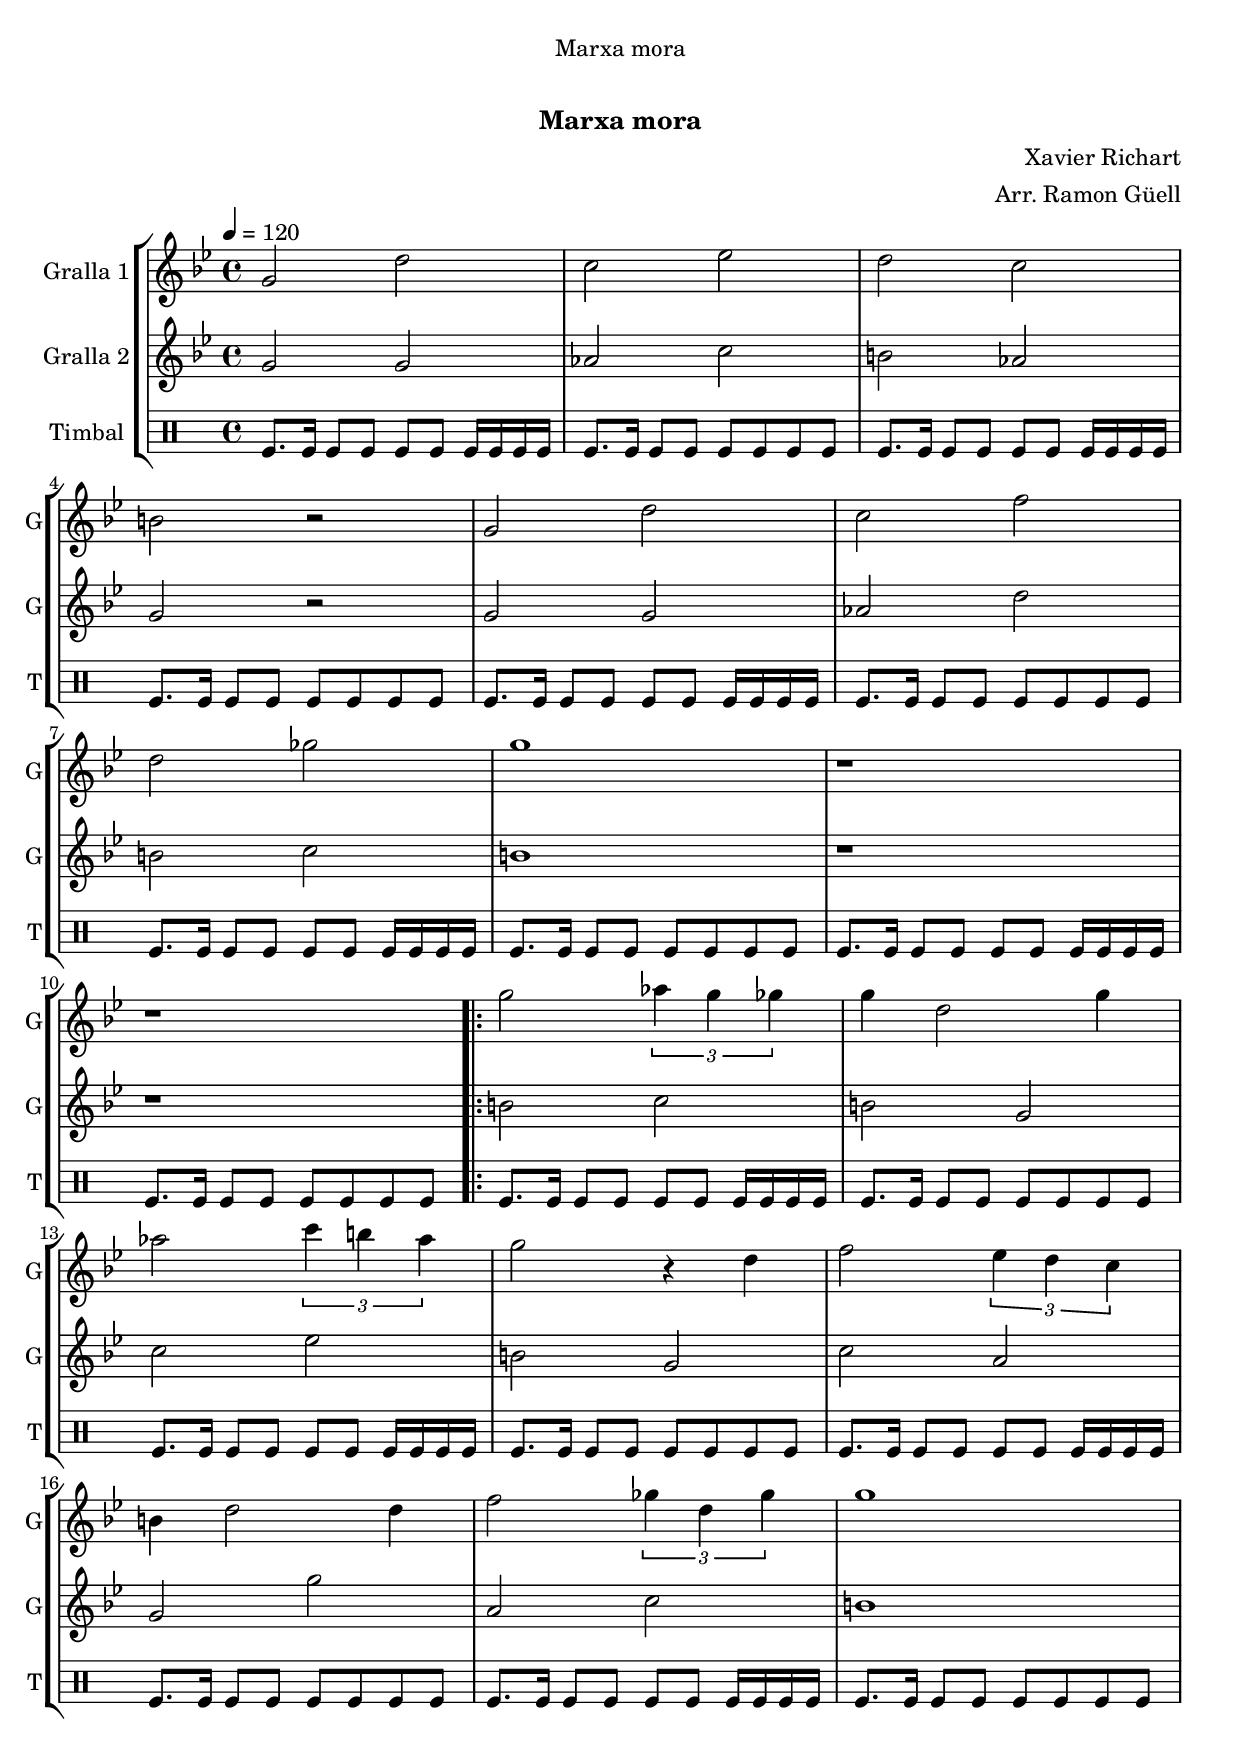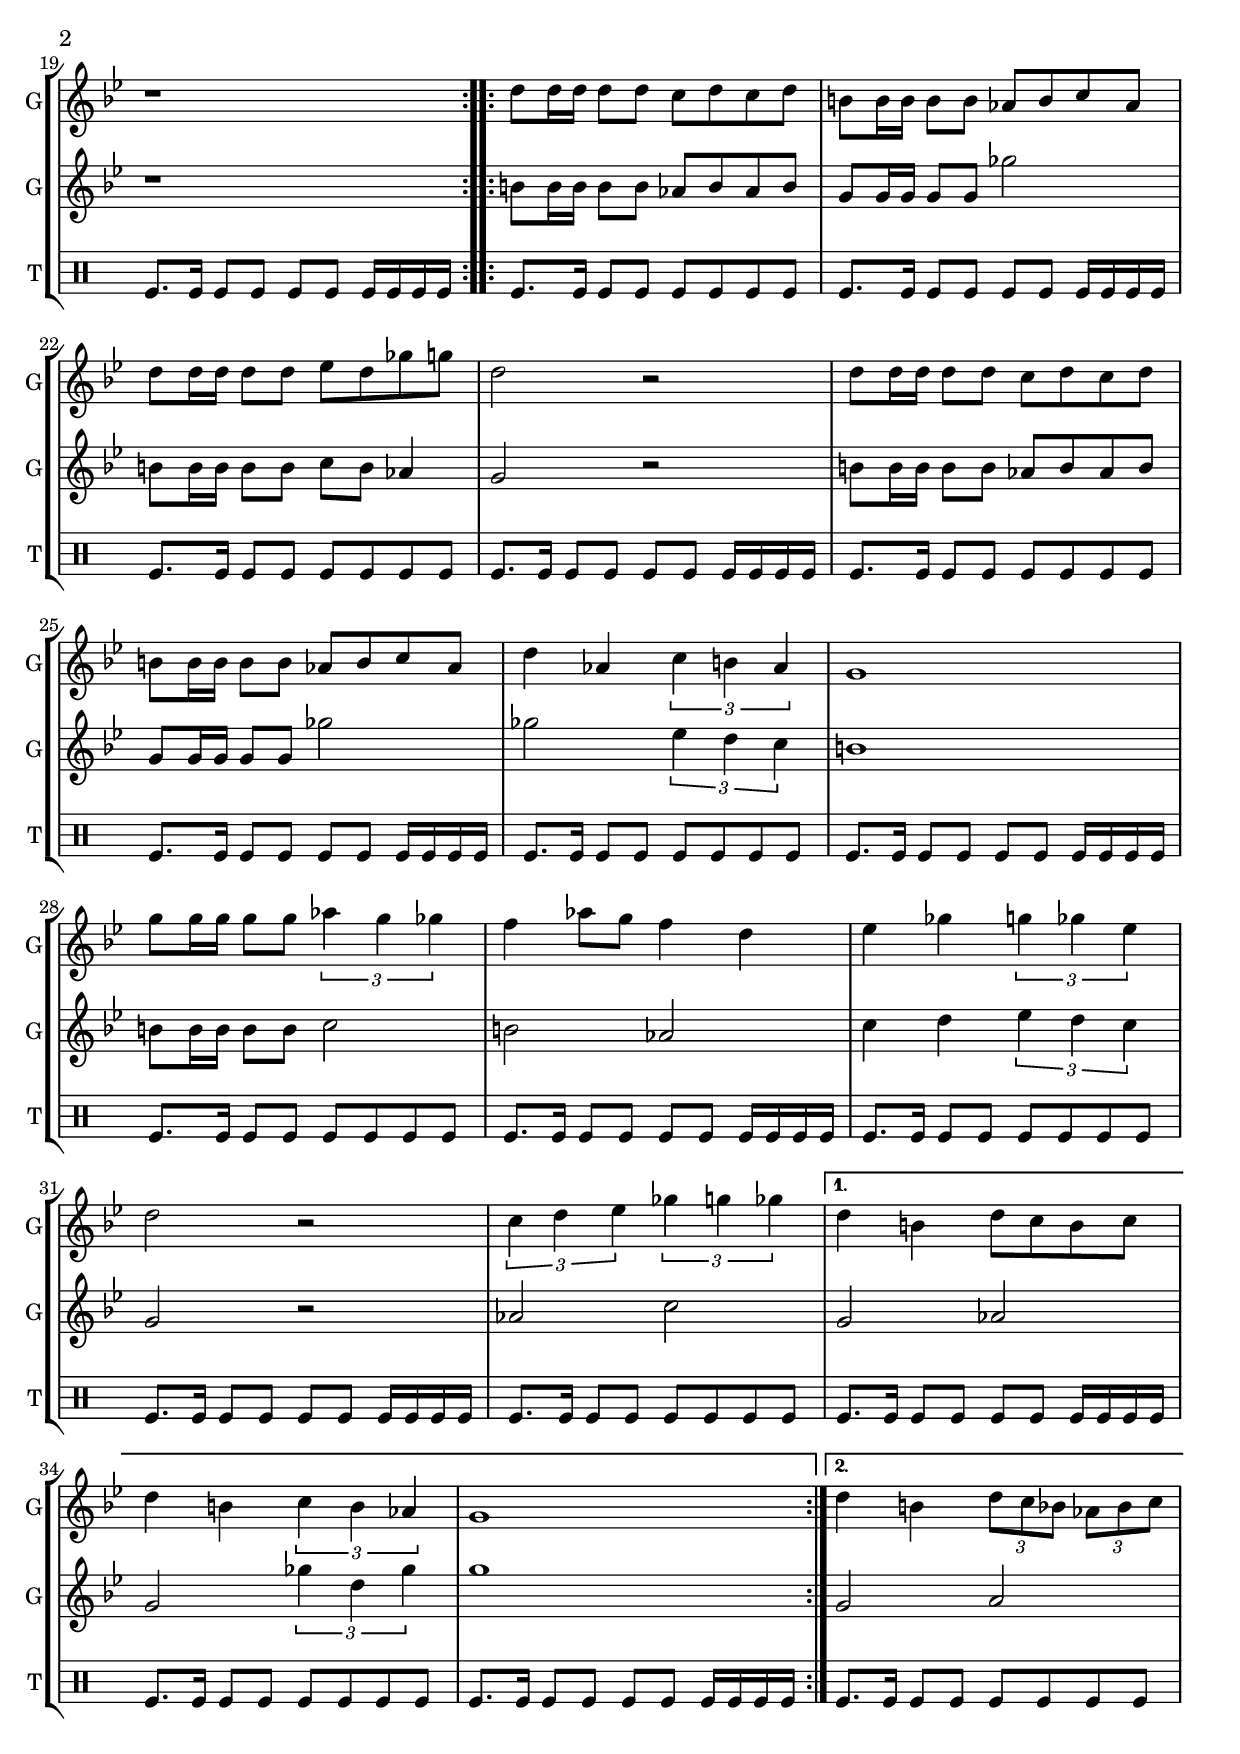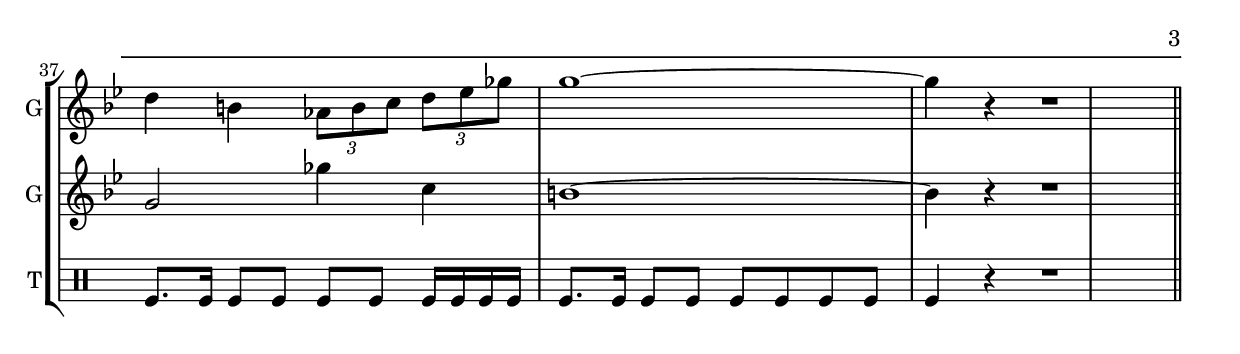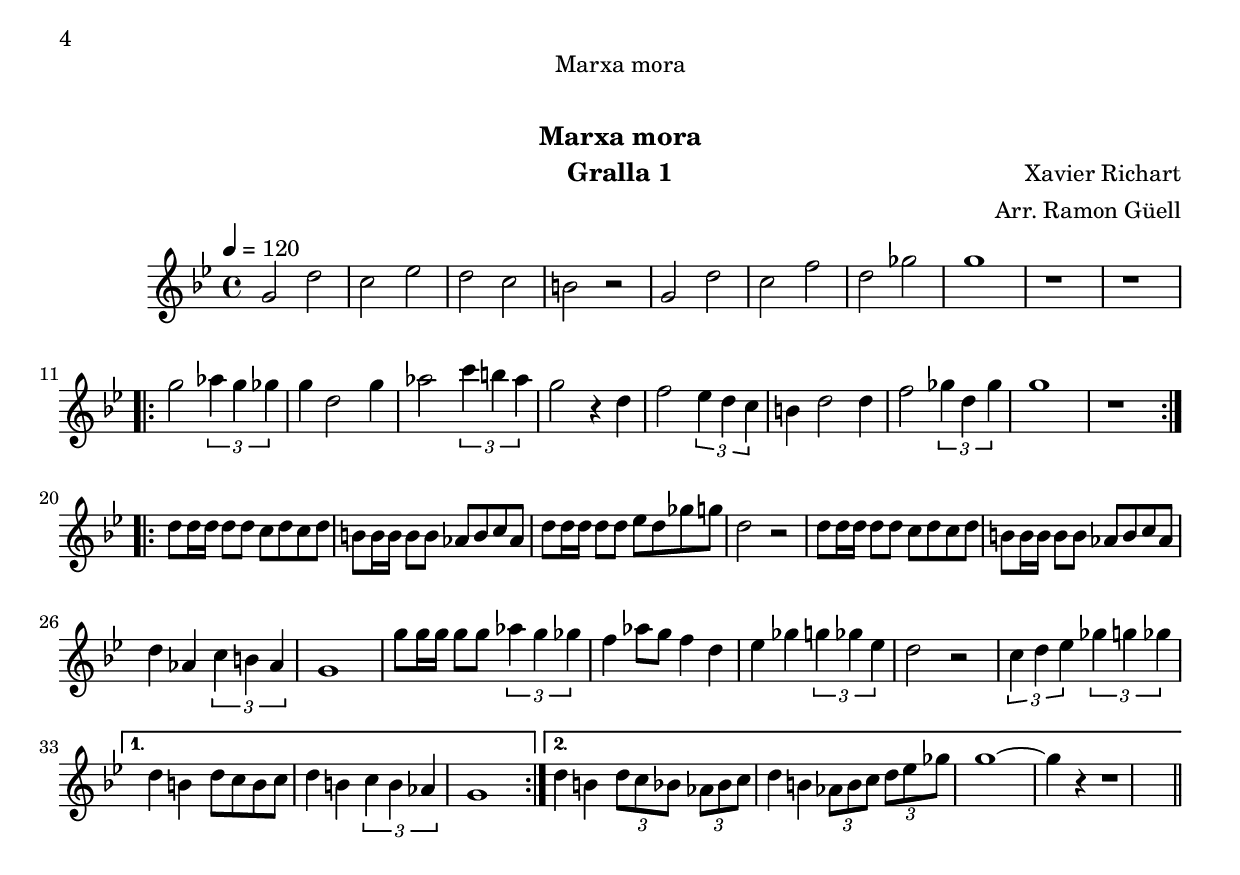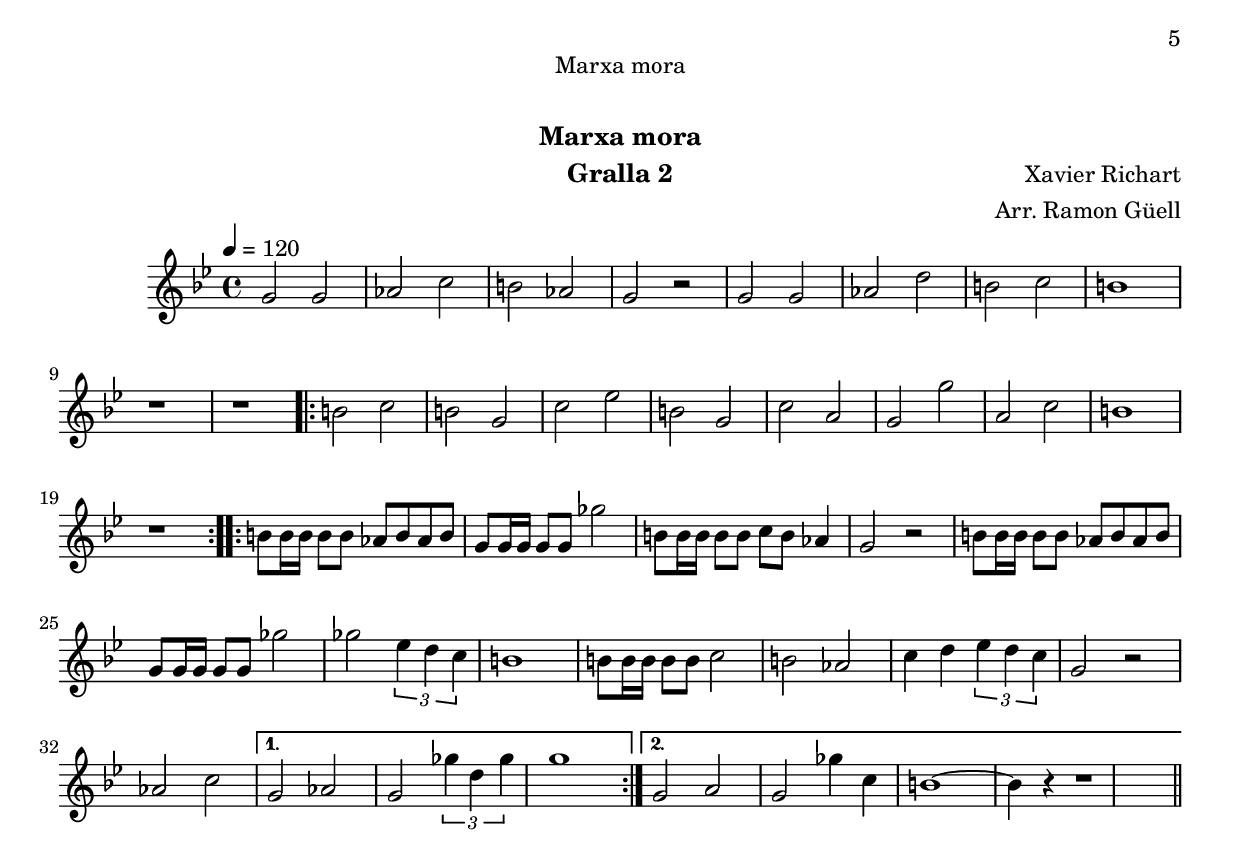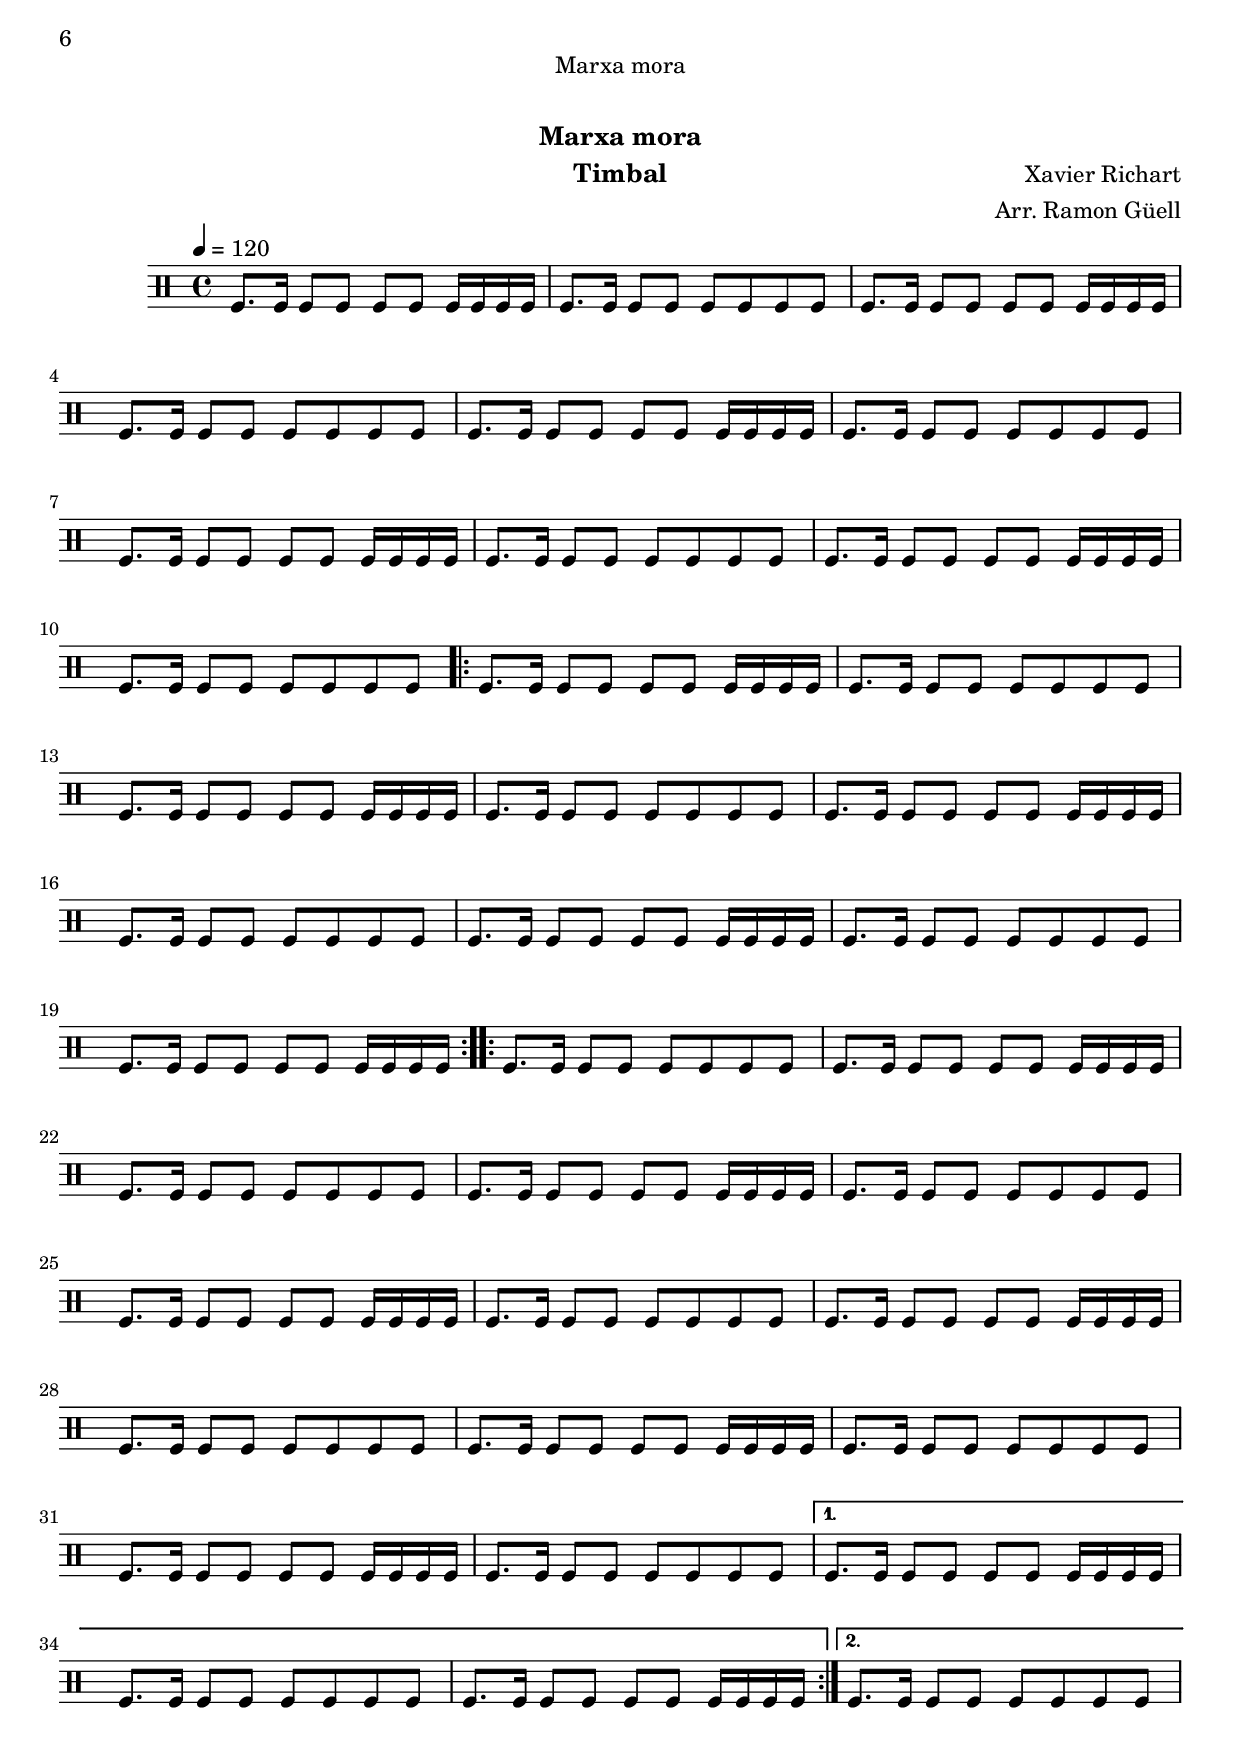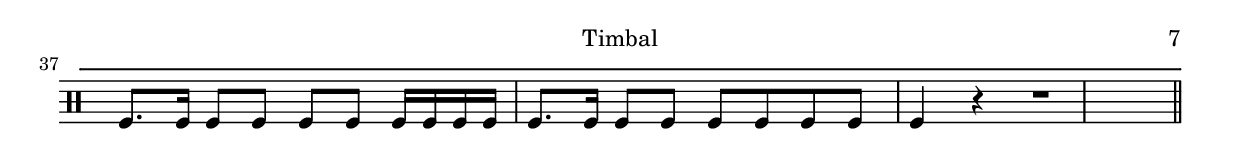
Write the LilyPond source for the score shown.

\version "2.16.0"

\header {
  dedication="Marxa mora"
  title="  "
  subtitle="Marxa mora"
  subsubtitle=""
  poet=""
  meter=""
  piece=""
  composer="Xavier Richart"
  arranger="Arr. Ramon Güell"
  opus=""
  instrument=""
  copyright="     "
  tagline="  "
}

liniaroAa =
\relative g'
{
  \tempo 4=120
  \clef treble
  \key bes \major
  \time 4/4
  g2 d'  |
  c2 ees  |
  d2 c  |
  b2 r  |
  %05
  g2 d'  |
  c2 f  |
  d2 ges  |
  g1  |
  r1  |
  %10
  r1  |
  \repeat volta 2 { g2 \times 2/3 { aes4 g ges }  |
  g4 d2 g4  |
  aes2 \times 2/3 { c4 b aes }  |
  g2 r4 d  |
  %15
  f2 \times 2/3 { ees4 d c }  |
  b4 d2 d4  |
  f2 \times 2/3 { ges4 d ges }  |
  g1  |
  r1  | }
  %20
  \repeat volta 2 { d8 d16 d d8 d c d c d  |
  b8 b16 b b8 b aes b c aes  |
  d8 d16 d d8 d ees d ges g  |
  d2 r  |
  d8 d16 d d8 d c d c d  |
  %25
  b8 b16 b b8 b aes b c aes  |
  d4 aes \times 2/3 { c b aes }  |
  g1  |
  g'8 g16 g g8 g \times 2/3 { aes4 g ges }  |
  f4 aes8 g f4 d  |
  %30
  ees4 ges \times 2/3 { g ges ees }  |
  d2 r  |
  \times 2/3 { c4 d ees } \times 2/3 { ges g ges } }
  \alternative { { d4 b d8 c b c  |
  d4 b \times 2/3 { c b aes }  |
  %35
  g1 }
  { d'4 b \times 2/3 { d8 c bes } \times 2/3 { aes bes c }  |
  d4 b \times 2/3 { aes8 b c } \times 2/3 { d ees ges }  |
  g1 ~  |
  g4 r r1 } } \bar "||" % troigo!
}

liniaroAb =
\relative g'
{
  \tempo 4=120
  \clef treble
  \key bes \major
  \time 4/4
  g2 g  |
  aes2 c  |
  b2 aes  |
  g2 r  |
  %05
  g2 g  |
  aes2 d  |
  b2 c  |
  b1  |
  r1  |
  %10
  r1  |
  \repeat volta 2 { b2 c  |
  b2 g  |
  c2 ees  |
  b2 g  |
  %15
  c2 a  |
  g2 g'  |
  a,2 c  |
  b1  |
  r1  | }
  %20
  \repeat volta 2 { b8 b16 b b8 b aes b aes b  |
  g8 g16 g g8 g ges'2  |
  b,8 b16 b b8 b c b aes4  |
  g2 r  |
  b8 b16 b b8 b aes b aes b  |
  %25
  g8 g16 g g8 g ges'2  |
  ges2 \times 2/3 { ees4 d c }  |
  b1  |
  b8 b16 b b8 b c2  |
  b2 aes  |
  %30
  c4 d \times 2/3 { ees d c }  |
  g2 r  |
  aes2 c }
  \alternative { { g2 aes  |
  g2 \times 2/3 { ges'4 d ges }  |
  %35
  g1 }
  { g,2 a  |
  g2 ges'4 c,  |
  b1 ~  |
  b4 r r1 } } \bar "||" % troigo!
}

liniaroAc =
\drummode
{
  \tempo 4=120
  \time 4/4
  tomfl8. tomfl16 tomfl8 tomfl tomfl tomfl tomfl16 tomfl tomfl tomfl  |
  tomfl8. tomfl16 tomfl8 tomfl tomfl tomfl tomfl tomfl  |
  tomfl8. tomfl16 tomfl8 tomfl tomfl tomfl tomfl16 tomfl tomfl tomfl  |
  tomfl8. tomfl16 tomfl8 tomfl tomfl tomfl tomfl tomfl  |
  %05
  tomfl8. tomfl16 tomfl8 tomfl tomfl tomfl tomfl16 tomfl tomfl tomfl  |
  tomfl8. tomfl16 tomfl8 tomfl tomfl tomfl tomfl tomfl  |
  tomfl8. tomfl16 tomfl8 tomfl tomfl tomfl tomfl16 tomfl tomfl tomfl  |
  tomfl8. tomfl16 tomfl8 tomfl tomfl tomfl tomfl tomfl  |
  tomfl8. tomfl16 tomfl8 tomfl tomfl tomfl tomfl16 tomfl tomfl tomfl  |
  %10
  tomfl8. tomfl16 tomfl8 tomfl tomfl tomfl tomfl tomfl  |
  \repeat volta 2 { tomfl8. tomfl16 tomfl8 tomfl tomfl tomfl tomfl16 tomfl tomfl tomfl  |
  tomfl8. tomfl16 tomfl8 tomfl tomfl tomfl tomfl tomfl  |
  tomfl8. tomfl16 tomfl8 tomfl tomfl tomfl tomfl16 tomfl tomfl tomfl  |
  tomfl8. tomfl16 tomfl8 tomfl tomfl tomfl tomfl tomfl  |
  %15
  tomfl8. tomfl16 tomfl8 tomfl tomfl tomfl tomfl16 tomfl tomfl tomfl  |
  tomfl8. tomfl16 tomfl8 tomfl tomfl tomfl tomfl tomfl  |
  tomfl8. tomfl16 tomfl8 tomfl tomfl tomfl tomfl16 tomfl tomfl tomfl  |
  tomfl8. tomfl16 tomfl8 tomfl tomfl tomfl tomfl tomfl  |
  tomfl8. tomfl16 tomfl8 tomfl tomfl tomfl tomfl16 tomfl tomfl tomfl  | }
  %20
  \repeat volta 2 { tomfl8. tomfl16 tomfl8 tomfl tomfl tomfl tomfl tomfl  |
  tomfl8. tomfl16 tomfl8 tomfl tomfl tomfl tomfl16 tomfl tomfl tomfl  |
  tomfl8. tomfl16 tomfl8 tomfl tomfl tomfl tomfl tomfl  |
  tomfl8. tomfl16 tomfl8 tomfl tomfl tomfl tomfl16 tomfl tomfl tomfl  |
  tomfl8. tomfl16 tomfl8 tomfl tomfl tomfl tomfl tomfl  |
  %25
  tomfl8. tomfl16 tomfl8 tomfl tomfl tomfl tomfl16 tomfl tomfl tomfl  |
  tomfl8. tomfl16 tomfl8 tomfl tomfl tomfl tomfl tomfl  |
  tomfl8. tomfl16 tomfl8 tomfl tomfl tomfl tomfl16 tomfl tomfl tomfl  |
  tomfl8. tomfl16 tomfl8 tomfl tomfl tomfl tomfl tomfl  |
  tomfl8. tomfl16 tomfl8 tomfl tomfl tomfl tomfl16 tomfl tomfl tomfl  |
  %30
  tomfl8. tomfl16 tomfl8 tomfl tomfl tomfl tomfl tomfl  |
  tomfl8. tomfl16 tomfl8 tomfl tomfl tomfl tomfl16 tomfl tomfl tomfl  |
  tomfl8. tomfl16 tomfl8 tomfl tomfl tomfl tomfl tomfl }
  \alternative { { tomfl8. tomfl16 tomfl8 tomfl tomfl tomfl tomfl16 tomfl tomfl tomfl  |
  tomfl8. tomfl16 tomfl8 tomfl tomfl tomfl tomfl tomfl  |
  %35
  tomfl8. tomfl16 tomfl8 tomfl tomfl tomfl tomfl16 tomfl tomfl tomfl }
  { tomfl8. tomfl16 tomfl8 tomfl tomfl tomfl tomfl tomfl  |
  tomfl8. tomfl16 tomfl8 tomfl tomfl tomfl tomfl16 tomfl tomfl tomfl  |
  tomfl8. tomfl16 tomfl8 tomfl tomfl tomfl tomfl tomfl  |
  tomfl4 r r1 } } \bar "||" % troigo!
}

\bookpart {
  \score {
    \new StaffGroup {
      \override Score.RehearsalMark #'self-alignment-X = #LEFT
      <<
        \new Staff \with {instrumentName = #"Gralla 1" shortInstrumentName = #"G"} \liniaroAa
        \new Staff \with {instrumentName = #"Gralla 2" shortInstrumentName = #"G"} \liniaroAb
        \new DrumStaff \with {instrumentName = #"Timbal" shortInstrumentName = #"T"} \liniaroAc
      >>
    }
    \layout {}
  }\score { \unfoldRepeats
    \new StaffGroup {
      \override Score.RehearsalMark #'self-alignment-X = #LEFT
      <<
        \new Staff \with {instrumentName = #"Gralla 1" shortInstrumentName = #"G"} \liniaroAa
        \new Staff \with {instrumentName = #"Gralla 2" shortInstrumentName = #"G"} \liniaroAb
        \new DrumStaff \with {instrumentName = #"Timbal" shortInstrumentName = #"T"} \liniaroAc
      >>
    }
    \midi {}
  }
}

\bookpart {
  \header {instrument="Gralla 1"}
  \score {
    \new StaffGroup {
      \override Score.RehearsalMark #'self-alignment-X = #LEFT
      <<
        \new Staff \liniaroAa
      >>
    }
    \layout {}
  }\score { \unfoldRepeats
    \new StaffGroup {
      \override Score.RehearsalMark #'self-alignment-X = #LEFT
      <<
        \new Staff \liniaroAa
      >>
    }
    \midi {}
  }
}

\bookpart {
  \header {instrument="Gralla 2"}
  \score {
    \new StaffGroup {
      \override Score.RehearsalMark #'self-alignment-X = #LEFT
      <<
        \new Staff \liniaroAb
      >>
    }
    \layout {}
  }\score { \unfoldRepeats
    \new StaffGroup {
      \override Score.RehearsalMark #'self-alignment-X = #LEFT
      <<
        \new Staff \liniaroAb
      >>
    }
    \midi {}
  }
}

\bookpart {
  \header {instrument="Timbal"}
  \score {
    \new StaffGroup {
      \override Score.RehearsalMark #'self-alignment-X = #LEFT
      <<
        \new DrumStaff \liniaroAc
      >>
    }
    \layout {}
  }\score { \unfoldRepeats
    \new StaffGroup {
      \override Score.RehearsalMark #'self-alignment-X = #LEFT
      <<
        \new DrumStaff \liniaroAc
      >>
    }
    \midi {}
  }
}

